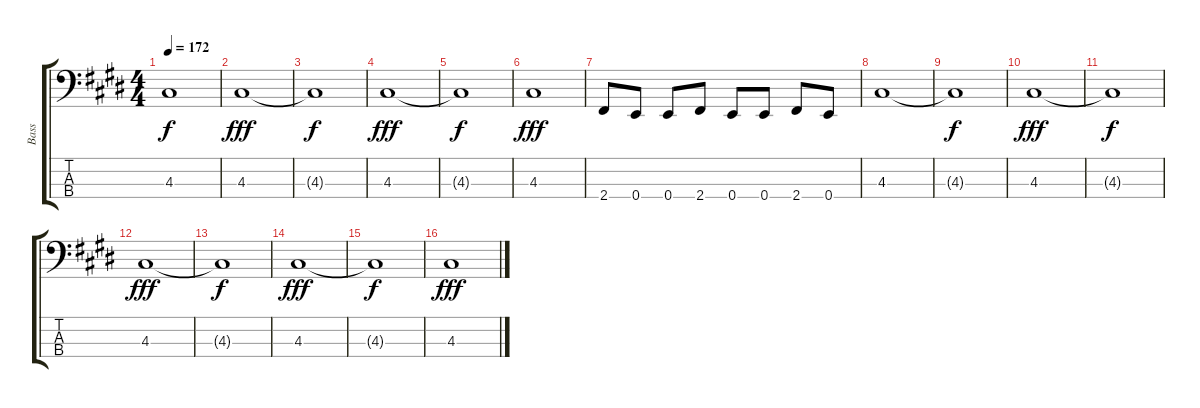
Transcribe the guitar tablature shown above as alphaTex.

\track ("Bass" "Bass") {instrument electricbasspick}
\staff {score tabs}
\tuning (G2 D2 A1 E1) {hide}
\ts (4 4)
\tempo 172
\clef f4
\ks e
4.3{t}.1{dy f} |
4.3.1{dy fff} |
4.3{t}.1{dy f} |
4.3.1{dy fff} |
4.3{t}.1{dy f} |
4.3.1{dy fff} |
2.4.8 0.4.8 0.4.8 2.4.8 0.4.8 0.4.8 2.4.8 0.4.8 |
4.3.1 |
4.3{t}.1{dy f} |
4.3.1{dy fff} |
4.3{t}.1{dy f} |
4.3.1{dy fff} |
4.3{t}.1{dy f} |
4.3.1{dy fff} |
4.3{t}.1{dy f} |
4.3.1{dy fff}
